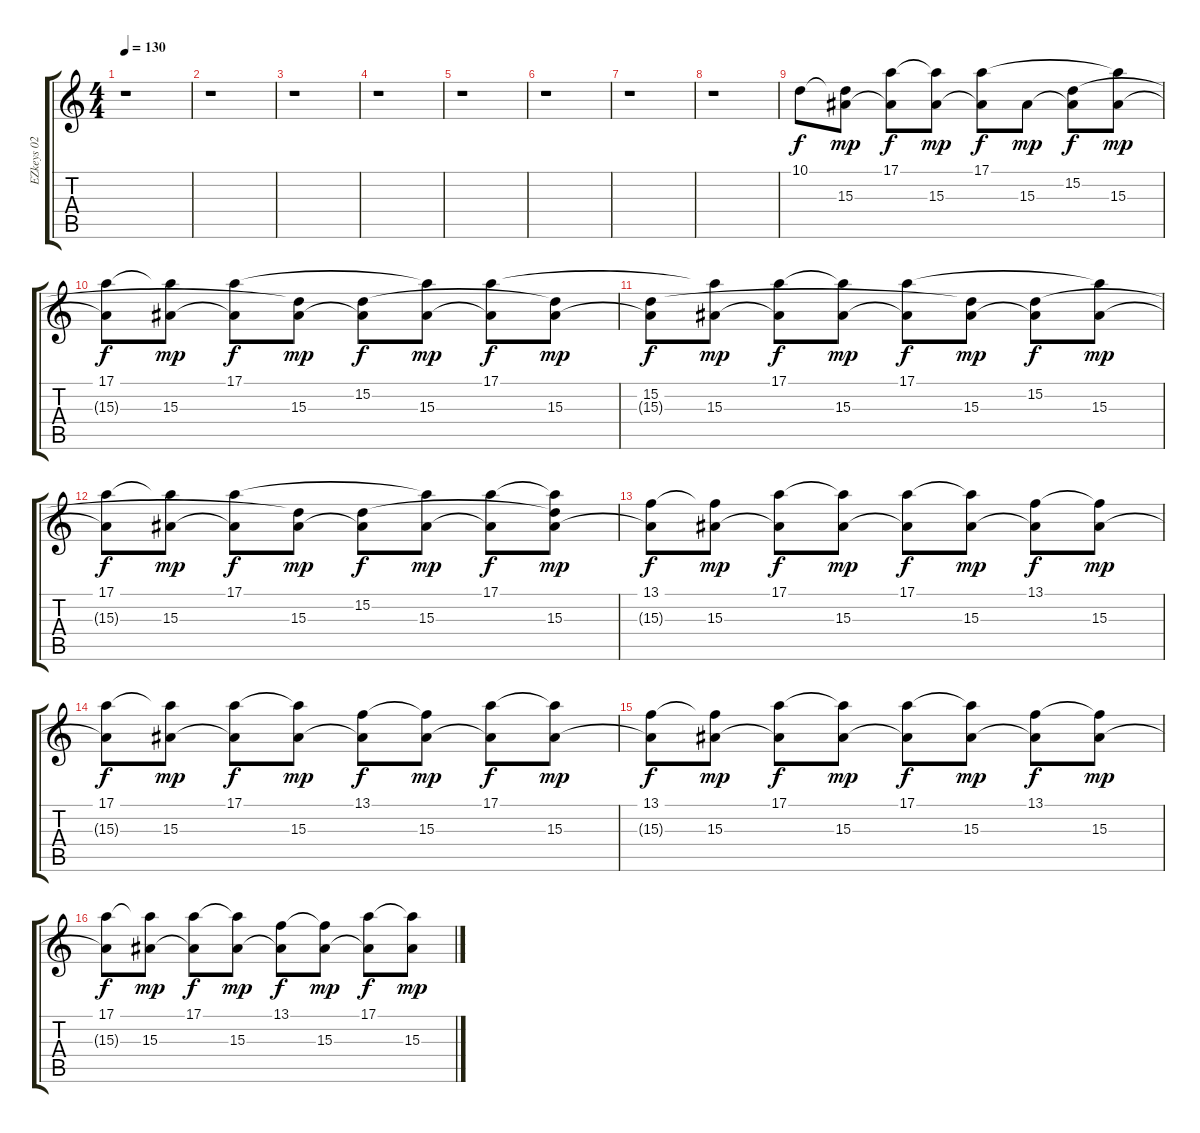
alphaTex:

\track ("EZkeys 02" "EZkeys 02") {instrument brightacousticpiano}
\staff {score tabs}
\tuning (E4 B3 G3 D3 A2 E2) {hide}
\ts (4 4)
\tempo 130
\clef g2
\ks c
r.1{dy mp} |
r.1 |
r.1 |
r.1 |
r.1 |
r.1 |
r.1 |
r.1 |
10.1.8{dy f} (10.1{t} 15.3).8{dy mp} (17.1 15.3{t}).8{dy f} (17.1{t} 15.3).8{dy mp} (17.1 15.3{t}).8{dy f} 15.3.8{dy mp} (15.2 15.3{t}).8{dy f} (17.1{t} 15.3).8{dy mp} |
(17.1 15.3{t}).8{dy f} (17.1{t} 15.3).8{dy mp} (17.1 15.3{t}).8{dy f} (15.2{t} 15.3).8{dy mp} (15.2 15.3{t}).8{dy f} (17.1{t} 15.3).8{dy mp} (17.1 15.3{t}).8{dy f} (15.2{t} 15.3).8{dy mp} |
(15.2 15.3{t}).8{dy f} (17.1{t} 15.3).8{dy mp} (17.1 15.3{t}).8{dy f} (17.1{t} 15.3).8{dy mp} (17.1 15.3{t}).8{dy f} (15.2{t} 15.3).8{dy mp} (15.2 15.3{t}).8{dy f} (17.1{t} 15.3).8{dy mp} |
(17.1 15.3{t}).8{dy f} (17.1{t} 15.3).8{dy mp} (17.1 15.3{t}).8{dy f} (15.2{t} 15.3).8{dy mp} (15.2 15.3{t}).8{dy f} (17.1{t} 15.3).8{dy mp} (17.1 15.3{t}).8{dy f} (17.1{t} 15.2{t} 15.3).8{dy mp} |
(13.1 15.3{t}).8{dy f} (13.1{t} 15.3).8{dy mp} (17.1 15.3{t}).8{dy f} (17.1{t} 15.3).8{dy mp} (17.1 15.3{t}).8{dy f} (17.1{t} 15.3).8{dy mp} (13.1 15.3{t}).8{dy f} (13.1{t} 15.3).8{dy mp} |
(17.1 15.3{t}).8{dy f} (17.1{t} 15.3).8{dy mp} (17.1 15.3{t}).8{dy f} (17.1{t} 15.3).8{dy mp} (13.1 15.3{t}).8{dy f} (13.1{t} 15.3).8{dy mp} (17.1 15.3{t}).8{dy f} (17.1{t} 15.3).8{dy mp} |
(13.1 15.3{t}).8{dy f} (13.1{t} 15.3).8{dy mp} (17.1 15.3{t}).8{dy f} (17.1{t} 15.3).8{dy mp} (17.1 15.3{t}).8{dy f} (17.1{t} 15.3).8{dy mp} (13.1 15.3{t}).8{dy f} (13.1{t} 15.3).8{dy mp} |
(17.1 15.3{t}).8{dy f} (17.1{t} 15.3).8{dy mp} (17.1 15.3{t}).8{dy f} (17.1{t} 15.3).8{dy mp} (13.1 15.3{t}).8{dy f} (13.1{t} 15.3).8{dy mp} (17.1 15.3{t}).8{dy f} (17.1{t} 15.3).8{dy mp}
